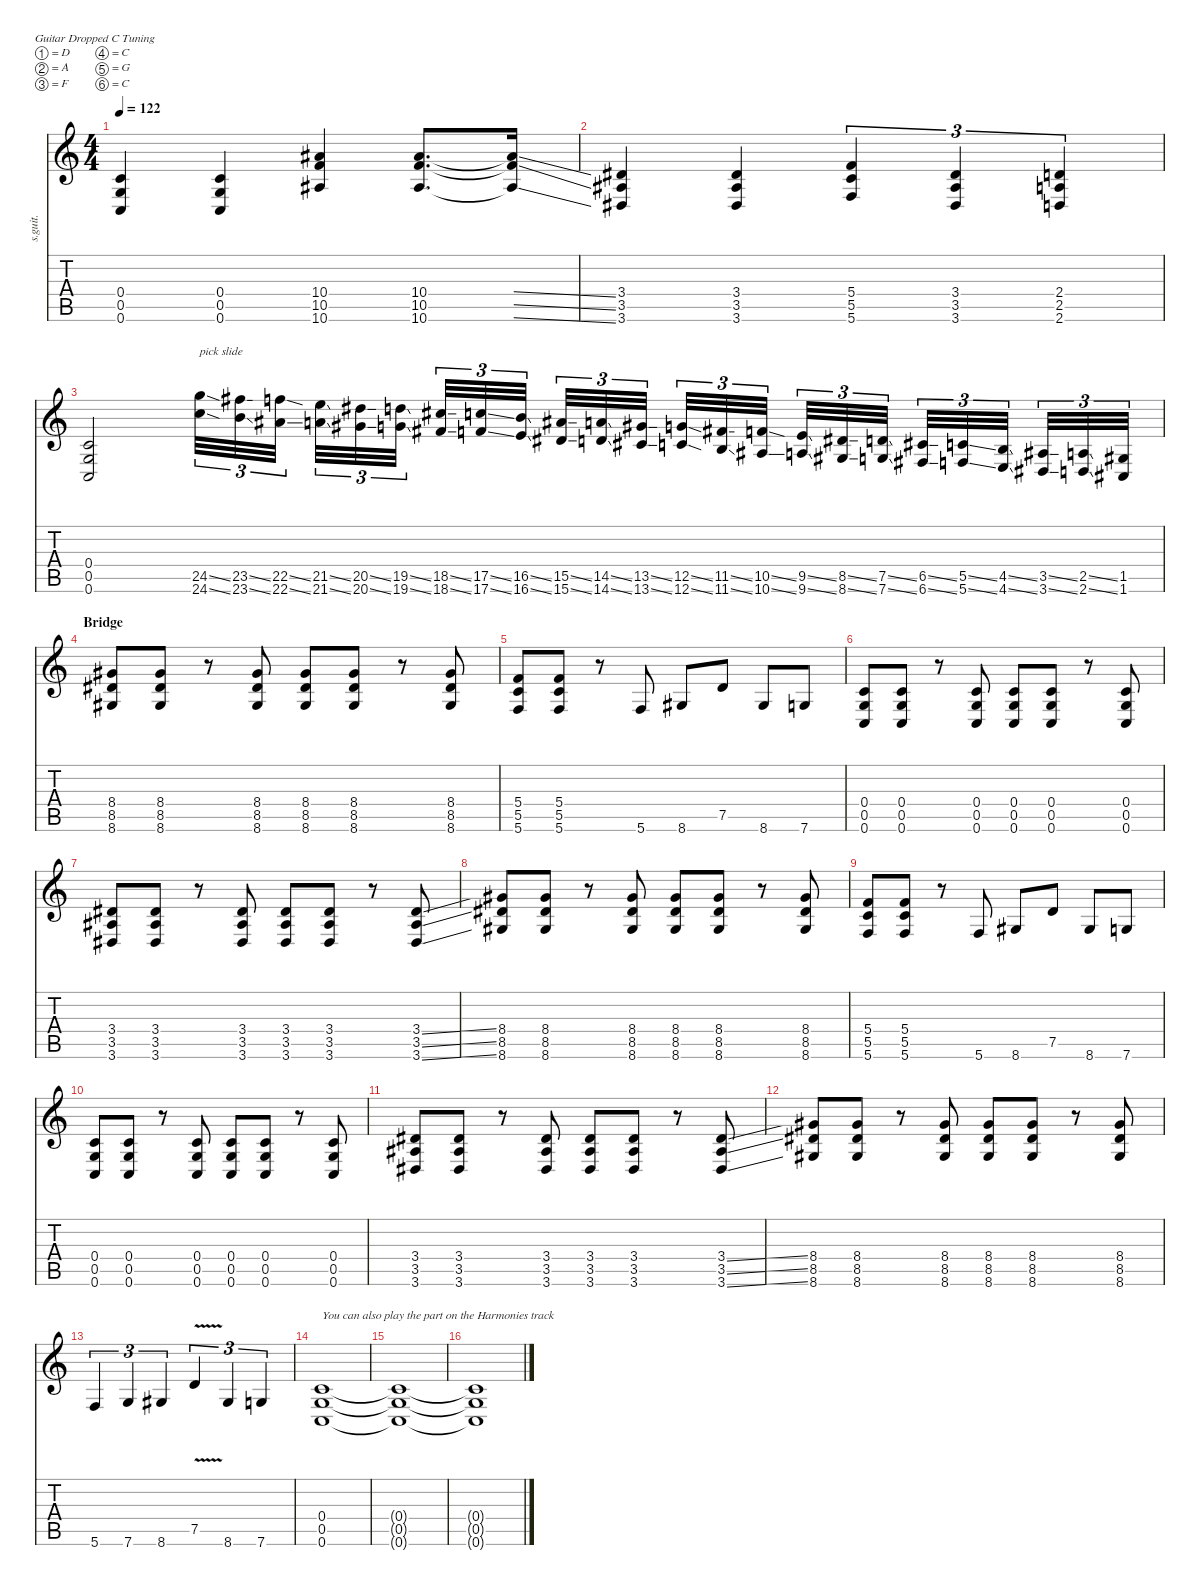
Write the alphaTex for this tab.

\defaultSystemsLayout 4
\hideDynamics
\bracketExtendMode nobrackets
\track ("Barry Stock - Rhythm" "s.guit.") {instrument distortionguitar}
\staff {score tabs}
\tuning (D4 A3 F3 C3 G2 C2)
\ts (4 4)
\tempo 122
\clef g2
\ks c
(0.4 0.5 0.6).4{lyrics (0 "") lyrics (1 "") lyrics (2 "") lyrics (3 "") lyrics (4 "") dy f} (0.4 0.5 0.6).4{lyrics (0 "") lyrics (1 "") lyrics (2 "") lyrics (3 "") lyrics (4 "")} (10.4{acc #} 10.5 10.6{acc #}).4{lyrics (0 "") lyrics (1 "") lyrics (2 "") lyrics (3 "") lyrics (4 "")} (10.4{acc #} 10.5 10.6{acc #}).8{d lyrics (0 "") lyrics (1 "") lyrics (2 "") lyrics (3 "") lyrics (4 "")} (10.4{ss t acc #} 10.5{ss t} 10.6{ss t acc #}).16{lyrics (0 "") lyrics (1 "") lyrics (2 "") lyrics (3 "") lyrics (4 "")} |
(3.4{acc #} 3.5{acc #} 3.6{acc #}).4{lyrics (0 "") lyrics (1 "") lyrics (2 "") lyrics (3 "") lyrics (4 "")} (3.4{acc #} 3.5{acc #} 3.6{acc #}).4{lyrics (0 "") lyrics (1 "") lyrics (2 "") lyrics (3 "") lyrics (4 "")} (5.4 5.5 5.6).4{tu (3 2) lyrics (0 "") lyrics (1 "") lyrics (2 "") lyrics (3 "") lyrics (4 "")} (3.4{acc #} 3.5{acc #} 3.6{acc #}).4{tu (3 2) lyrics (0 "") lyrics (1 "") lyrics (2 "") lyrics (3 "") lyrics (4 "")} (2.4 2.5 2.6).4{tu (3 2) lyrics (0 "") lyrics (1 "") lyrics (2 "") lyrics (3 "") lyrics (4 "")} |
(0.4 0.5 0.6).2{lyrics (0 "") lyrics (1 "") lyrics (2 "") lyrics (3 "") lyrics (4 "")} (24.5{ss} 24.6{ss}).32{tu (3 2) txt "pick slide" lyrics (0 "") lyrics (1 "") lyrics (2 "") lyrics (3 "") lyrics (4 "")} (23.5{ss acc #} 23.6{ss}).32{tu (3 2) lyrics (0 "") lyrics (1 "") lyrics (2 "") lyrics (3 "") lyrics (4 "")} (22.5{ss} 22.6{ss acc #}).32{tu (3 2) lyrics (0 "") lyrics (1 "") lyrics (2 "") lyrics (3 "") lyrics (4 "")} (21.5{ss} 21.6{ss}).32{tu (3 2) lyrics (0 "") lyrics (1 "") lyrics (2 "") lyrics (3 "") lyrics (4 "")} (20.5{ss acc #} 20.6{ss acc #}).32{tu (3 2) lyrics (0 "") lyrics (1 "") lyrics (2 "") lyrics (3 "") lyrics (4 "")} (19.5{ss} 19.6{ss}).32{tu (3 2) lyrics (0 "") lyrics (1 "") lyrics (2 "") lyrics (3 "") lyrics (4 "")} (18.5{ss acc #} 18.6{ss acc #}).32{tu (3 2) lyrics (0 "") lyrics (1 "") lyrics (2 "") lyrics (3 "") lyrics (4 "")} (17.5{ss} 17.6{ss}).32{tu (3 2) lyrics (0 "") lyrics (1 "") lyrics (2 "") lyrics (3 "") lyrics (4 "")} (16.5{ss} 16.6{ss}).32{tu (3 2) lyrics (0 "") lyrics (1 "") lyrics (2 "") lyrics (3 "") lyrics (4 "")} (15.5{ss acc #} 15.6{ss acc #}).32{tu (3 2) lyrics (0 "") lyrics (1 "") lyrics (2 "") lyrics (3 "") lyrics (4 "")} (14.5{ss} 14.6{ss}).32{tu (3 2) lyrics (0 "") lyrics (1 "") lyrics (2 "") lyrics (3 "") lyrics (4 "")} (13.5{ss acc #} 13.6{ss acc #}).32{tu (3 2) lyrics (0 "") lyrics (1 "") lyrics (2 "") lyrics (3 "") lyrics (4 "")} (12.5{ss} 12.6{ss}).32{tu (3 2) lyrics (0 "") lyrics (1 "") lyrics (2 "") lyrics (3 "") lyrics (4 "")} (11.5{ss acc #} 11.6{ss}).32{tu (3 2) lyrics (0 "") lyrics (1 "") lyrics (2 "") lyrics (3 "") lyrics (4 "")} (10.5{ss} 10.6{ss acc #}).32{tu (3 2) lyrics (0 "") lyrics (1 "") lyrics (2 "") lyrics (3 "") lyrics (4 "")} (9.5{ss} 9.6{ss}).32{tu (3 2) lyrics (0 "") lyrics (1 "") lyrics (2 "") lyrics (3 "") lyrics (4 "")} (8.5{ss acc #} 8.6{ss acc #}).32{tu (3 2) lyrics (0 "") lyrics (1 "") lyrics (2 "") lyrics (3 "") lyrics (4 "")} (7.5{ss} 7.6{ss}).32{tu (3 2) lyrics (0 "") lyrics (1 "") lyrics (2 "") lyrics (3 "") lyrics (4 "")} (6.5{ss acc #} 6.6{ss acc #}).32{tu (3 2) lyrics (0 "") lyrics (1 "") lyrics (2 "") lyrics (3 "") lyrics (4 "")} (5.5{ss} 5.6{ss}).32{tu (3 2) lyrics (0 "") lyrics (1 "") lyrics (2 "") lyrics (3 "") lyrics (4 "")} (4.5{ss} 4.6{ss}).32{tu (3 2) lyrics (0 "") lyrics (1 "") lyrics (2 "") lyrics (3 "") lyrics (4 "")} (3.5{ss acc #} 3.6{ss acc #}).32{tu (3 2) lyrics (0 "") lyrics (1 "") lyrics (2 "") lyrics (3 "") lyrics (4 "")} (2.5{ss} 2.6{ss}).32{tu (3 2) lyrics (0 "") lyrics (1 "") lyrics (2 "") lyrics (3 "") lyrics (4 "")} (1.5{acc #} 1.6{acc #}).32{tu (3 2) lyrics (0 "") lyrics (1 "") lyrics (2 "") lyrics (3 "") lyrics (4 "")} |
\section ("" "Bridge")
(8.4{acc #} 8.5{acc #} 8.6{acc #}).8{lyrics (0 "") lyrics (1 "") lyrics (2 "") lyrics (3 "") lyrics (4 "")} (8.4{acc #} 8.5{acc #} 8.6{acc #}).8{lyrics (0 "") lyrics (1 "") lyrics (2 "") lyrics (3 "") lyrics (4 "")} r.8 (8.4{acc #} 8.5{acc #} 8.6{acc #}).8{lyrics (0 "") lyrics (1 "") lyrics (2 "") lyrics (3 "") lyrics (4 "")} (8.4{acc #} 8.5{acc #} 8.6{acc #}).8{lyrics (0 "") lyrics (1 "") lyrics (2 "") lyrics (3 "") lyrics (4 "")} (8.4{acc #} 8.5{acc #} 8.6{acc #}).8{lyrics (0 "") lyrics (1 "") lyrics (2 "") lyrics (3 "") lyrics (4 "")} r.8 (8.4{acc #} 8.5{acc #} 8.6{acc #}).8{lyrics (0 "") lyrics (1 "") lyrics (2 "") lyrics (3 "") lyrics (4 "")} |
(5.4 5.5 5.6).8{lyrics (0 "") lyrics (1 "") lyrics (2 "") lyrics (3 "") lyrics (4 "")} (5.4 5.5 5.6).8{lyrics (0 "") lyrics (1 "") lyrics (2 "") lyrics (3 "") lyrics (4 "")} r.8 5.6.8{lyrics (0 "") lyrics (1 "") lyrics (2 "") lyrics (3 "") lyrics (4 "")} 8.6{acc #}.8{lyrics (0 "") lyrics (1 "") lyrics (2 "") lyrics (3 "") lyrics (4 "")} 7.5.8{lyrics (0 "") lyrics (1 "") lyrics (2 "") lyrics (3 "") lyrics (4 "")} 8.6{acc #}.8{lyrics (0 "") lyrics (1 "") lyrics (2 "") lyrics (3 "") lyrics (4 "")} 7.6.8{lyrics (0 "") lyrics (1 "") lyrics (2 "") lyrics (3 "") lyrics (4 "")} |
(0.4 0.5 0.6).8{lyrics (0 "") lyrics (1 "") lyrics (2 "") lyrics (3 "") lyrics (4 "")} (0.4 0.5 0.6).8{lyrics (0 "") lyrics (1 "") lyrics (2 "") lyrics (3 "") lyrics (4 "")} r.8 (0.4 0.5 0.6).8{lyrics (0 "") lyrics (1 "") lyrics (2 "") lyrics (3 "") lyrics (4 "")} (0.4 0.5 0.6).8{lyrics (0 "") lyrics (1 "") lyrics (2 "") lyrics (3 "") lyrics (4 "")} (0.4 0.5 0.6).8{lyrics (0 "") lyrics (1 "") lyrics (2 "") lyrics (3 "") lyrics (4 "")} r.8 (0.4 0.5 0.6).8{lyrics (0 "") lyrics (1 "") lyrics (2 "") lyrics (3 "") lyrics (4 "")} |
(3.4{acc #} 3.5{acc #} 3.6{acc #}).8{lyrics (0 "") lyrics (1 "") lyrics (2 "") lyrics (3 "") lyrics (4 "")} (3.4{acc #} 3.5{acc #} 3.6{acc #}).8{lyrics (0 "") lyrics (1 "") lyrics (2 "") lyrics (3 "") lyrics (4 "")} r.8 (3.4{acc #} 3.5{acc #} 3.6{acc #}).8{lyrics (0 "") lyrics (1 "") lyrics (2 "") lyrics (3 "") lyrics (4 "")} (3.4{acc #} 3.5{acc #} 3.6{acc #}).8{lyrics (0 "") lyrics (1 "") lyrics (2 "") lyrics (3 "") lyrics (4 "")} (3.4{acc #} 3.5{acc #} 3.6{acc #}).8{lyrics (0 "") lyrics (1 "") lyrics (2 "") lyrics (3 "") lyrics (4 "")} r.8 (3.4{ss acc #} 3.5{ss acc #} 3.6{ss acc #}).8{lyrics (0 "") lyrics (1 "") lyrics (2 "") lyrics (3 "") lyrics (4 "")} |
(8.4{acc #} 8.5{acc #} 8.6{acc #}).8{lyrics (0 "") lyrics (1 "") lyrics (2 "") lyrics (3 "") lyrics (4 "")} (8.4{acc #} 8.5{acc #} 8.6{acc #}).8{lyrics (0 "") lyrics (1 "") lyrics (2 "") lyrics (3 "") lyrics (4 "")} r.8 (8.4{acc #} 8.5{acc #} 8.6{acc #}).8{lyrics (0 "") lyrics (1 "") lyrics (2 "") lyrics (3 "") lyrics (4 "")} (8.4{acc #} 8.5{acc #} 8.6{acc #}).8{lyrics (0 "") lyrics (1 "") lyrics (2 "") lyrics (3 "") lyrics (4 "")} (8.4{acc #} 8.5{acc #} 8.6{acc #}).8{lyrics (0 "") lyrics (1 "") lyrics (2 "") lyrics (3 "") lyrics (4 "")} r.8 (8.4{acc #} 8.5{acc #} 8.6{acc #}).8{lyrics (0 "") lyrics (1 "") lyrics (2 "") lyrics (3 "") lyrics (4 "")} |
(5.4 5.5 5.6).8{lyrics (0 "") lyrics (1 "") lyrics (2 "") lyrics (3 "") lyrics (4 "")} (5.4 5.5 5.6).8{lyrics (0 "") lyrics (1 "") lyrics (2 "") lyrics (3 "") lyrics (4 "")} r.8 5.6.8{lyrics (0 "") lyrics (1 "") lyrics (2 "") lyrics (3 "") lyrics (4 "")} 8.6{acc #}.8{lyrics (0 "") lyrics (1 "") lyrics (2 "") lyrics (3 "") lyrics (4 "")} 7.5.8{lyrics (0 "") lyrics (1 "") lyrics (2 "") lyrics (3 "") lyrics (4 "")} 8.6{acc #}.8{lyrics (0 "") lyrics (1 "") lyrics (2 "") lyrics (3 "") lyrics (4 "")} 7.6.8{lyrics (0 "") lyrics (1 "") lyrics (2 "") lyrics (3 "") lyrics (4 "")} |
(0.4 0.5 0.6).8{lyrics (0 "") lyrics (1 "") lyrics (2 "") lyrics (3 "") lyrics (4 "")} (0.4 0.5 0.6).8{lyrics (0 "") lyrics (1 "") lyrics (2 "") lyrics (3 "") lyrics (4 "")} r.8 (0.4 0.5 0.6).8{lyrics (0 "") lyrics (1 "") lyrics (2 "") lyrics (3 "") lyrics (4 "")} (0.4 0.5 0.6).8{lyrics (0 "") lyrics (1 "") lyrics (2 "") lyrics (3 "") lyrics (4 "")} (0.4 0.5 0.6).8{lyrics (0 "") lyrics (1 "") lyrics (2 "") lyrics (3 "") lyrics (4 "")} r.8 (0.4 0.5 0.6).8{lyrics (0 "") lyrics (1 "") lyrics (2 "") lyrics (3 "") lyrics (4 "")} |
(3.4{acc #} 3.5{acc #} 3.6{acc #}).8{lyrics (0 "") lyrics (1 "") lyrics (2 "") lyrics (3 "") lyrics (4 "")} (3.4{acc #} 3.5{acc #} 3.6{acc #}).8{lyrics (0 "") lyrics (1 "") lyrics (2 "") lyrics (3 "") lyrics (4 "")} r.8 (3.4{acc #} 3.5{acc #} 3.6{acc #}).8{lyrics (0 "") lyrics (1 "") lyrics (2 "") lyrics (3 "") lyrics (4 "")} (3.4{acc #} 3.5{acc #} 3.6{acc #}).8{lyrics (0 "") lyrics (1 "") lyrics (2 "") lyrics (3 "") lyrics (4 "")} (3.4{acc #} 3.5{acc #} 3.6{acc #}).8{lyrics (0 "") lyrics (1 "") lyrics (2 "") lyrics (3 "") lyrics (4 "")} r.8 (3.4{ss acc #} 3.5{ss acc #} 3.6{ss acc #}).8{lyrics (0 "") lyrics (1 "") lyrics (2 "") lyrics (3 "") lyrics (4 "")} |
(8.4{acc #} 8.5{acc #} 8.6{acc #}).8{lyrics (0 "") lyrics (1 "") lyrics (2 "") lyrics (3 "") lyrics (4 "")} (8.4{acc #} 8.5{acc #} 8.6{acc #}).8{lyrics (0 "") lyrics (1 "") lyrics (2 "") lyrics (3 "") lyrics (4 "")} r.8 (8.4{acc #} 8.5{acc #} 8.6{acc #}).8{lyrics (0 "") lyrics (1 "") lyrics (2 "") lyrics (3 "") lyrics (4 "")} (8.4{acc #} 8.5{acc #} 8.6{acc #}).8{lyrics (0 "") lyrics (1 "") lyrics (2 "") lyrics (3 "") lyrics (4 "")} (8.4{acc #} 8.5{acc #} 8.6{acc #}).8{lyrics (0 "") lyrics (1 "") lyrics (2 "") lyrics (3 "") lyrics (4 "")} r.8 (8.4{acc #} 8.5{acc #} 8.6{acc #}).8{lyrics (0 "") lyrics (1 "") lyrics (2 "") lyrics (3 "") lyrics (4 "")} |
5.6.4{tu (3 2) lyrics (0 "") lyrics (1 "") lyrics (2 "") lyrics (3 "") lyrics (4 "")} 7.6.4{tu (3 2) lyrics (0 "") lyrics (1 "") lyrics (2 "") lyrics (3 "") lyrics (4 "")} 8.6{acc #}.4{tu (3 2) lyrics (0 "") lyrics (1 "") lyrics (2 "") lyrics (3 "") lyrics (4 "")} 7.5{v}.4{tu (3 2) lyrics (0 "") lyrics (1 "") lyrics (2 "") lyrics (3 "") lyrics (4 "")} 8.6{acc #}.4{tu (3 2) lyrics (0 "") lyrics (1 "") lyrics (2 "") lyrics (3 "") lyrics (4 "")} 7.6.4{tu (3 2) lyrics (0 "") lyrics (1 "") lyrics (2 "") lyrics (3 "") lyrics (4 "")} |
(0.4 0.5 0.6).1{txt "You can also play the part on the Harmonies track" lyrics (0 "") lyrics (1 "") lyrics (2 "") lyrics (3 "") lyrics (4 "")} |
(0.4{t} 0.5{t} 0.6{t}).1{lyrics (0 "") lyrics (1 "") lyrics (2 "") lyrics (3 "") lyrics (4 "")} |
(0.4{t} 0.5{t} 0.6{t}).1{lyrics (0 "") lyrics (1 "") lyrics (2 "") lyrics (3 "") lyrics (4 "")}
